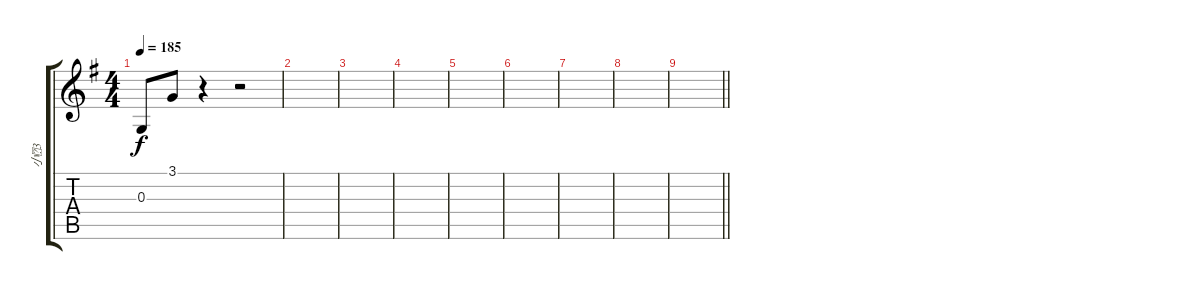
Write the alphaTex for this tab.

\track ("小3" "小3") {instrument synthbrass1}
\staff {score tabs}
\tuning (E4 B3 G3 D3 A2 E2) {hide}
\ts (4 4)
\tempo 185
\clef g2
\ks g
0.3.8{dy f} 3.1.8 r.4 r.2 |
|
|
|
|
|
|
|
\barLineRight lightlight
